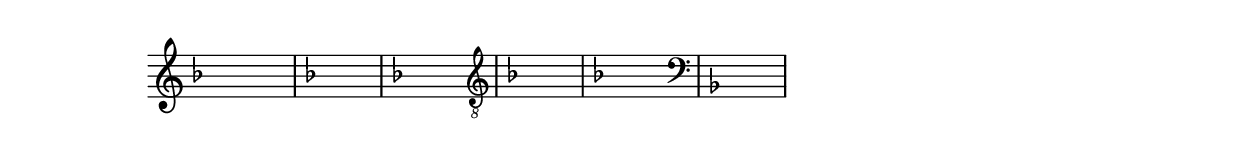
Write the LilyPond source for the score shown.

%% -*- coding: utf-8 -*-
\version "2.16.0"

\relative c'' {
  \override Staff.TimeSignature #'transparent = ##t
  \override Score.BarNumber #'transparent = ##t
  %% \override Score.RehearsalMark #'font-size = #-2
  %% \set Score.markFormatter = #format-mark-numbers


  %% CAVAQUINHO - BANJO
  \tag #'cv {
    \key d \minor
    s1
  }

  %% BANDOLIM
  \tag #'bd {
    \key d \minor
    s
  }

  %% VIOLA
  \tag #'va {
    \key d \minor
    s
  }

  %% VIOLÃO TENOR
  \tag #'vt {
    \clef "G_8"
    \key d \minor
    s
  }

  %% VIOLÃO
  \tag #'vi {
    \clef "G_8"
    \key d \minor
    s
  }

  %% BAIXO - BAIXOLÃO
  \tag #'bx {
    \clef bass
    \key d \minor
    s
  }
}
